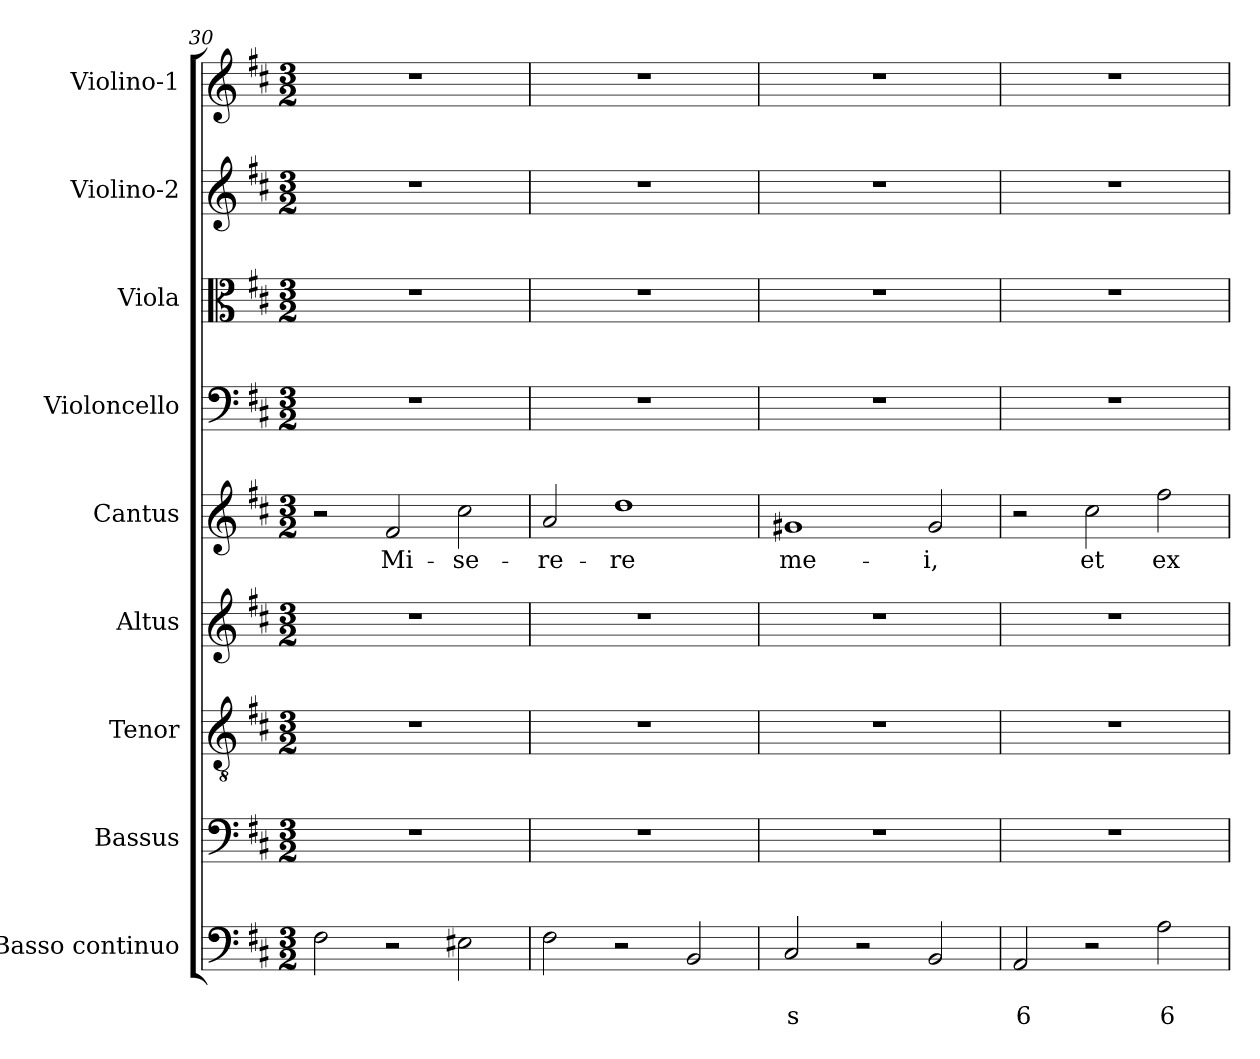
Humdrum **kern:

**kern	**text	**text	**kern	**kern	**kern	**kern	**text	**kern	**kern	**kern	**kern
*part9	*part9	*part9	*part8	*part7	*part6	*part5	*part5	*part4	*part3	*part2	*part1
*staff9	*staff9	*staff9	*staff8	*staff7	*staff6	*staff5	*staff5	*staff4	*staff3	*staff2	*staff1
*I"Basso continuo	*	*	*I"Bassus	*I"Tenor	*I"Altus	*I"Cantus	*	*I"Violoncello	*I"Viola	*I"Violino-2	*I"Violino-1
*I'BC	*	*	*I'B	*I'T	*I'A	*I'C	*	*I'Vc	*I'Va	*I'Vi2	*I'Vi1
!!LO:PB:g=z
*clefF4	*	*	*clefF4	*clefGv2	*clefG2	*clefG2	*	*clefF4	*clefC3	*clefG2	*clefG2
*k[f#c#]	*	*	*k[f#c#]	*k[f#c#]	*k[f#c#]	*k[f#c#]	*	*k[f#c#]	*k[f#c#]	*k[f#c#]	*k[f#c#]
*D:	*	*	*D:	*D:	*D:	*D:	*	*D:	*D:	*D:	*D:
*M3/2	*	*	*M3/2	*M3/2	*M3/2	*M3/2	*	*M3/2	*M3/2	*M3/2	*M3/2
=30	=30	=30	=30	=30	=30	=30	=30	=30	=30	=30	=30
2F#\	.	.	1.r	1.r	1.r	2r	.	1.r	1.r	1.r	1.r
!	!	!	!	!	!	!	!LO:LY:b	!	!	!	!
2r	.	.	.	.	.	2f#/	Mi-	.	.	.	.
!	!	!	!	!	!	!	!LO:LY:b	!	!	!	!
2E#X\	.	.	.	.	.	2cc#\	-se-	.	.	.	.
=31	=31	=31	=31	=31	=31	=31	=31	=31	=31	=31	=31
!	!	!	!	!	!	!	!LO:LY:b	!	!	!	!
2F#\	.	.	1.r	1.r	1.r	2a/	-re-	1.r	1.r	1.r	1.r
!	!	!	!	!	!	!	!LO:LY:b	!	!	!	!
2r	.	.	.	.	.	1dd	-re	.	.	.	.
2BB/	.	.	.	.	.	.	.	.	.	.	.
=32	=32	=32	=32	=32	=32	=32	=32	=32	=32	=32	=32
!	!	!LO:LY:b	!	!	!	!	!LO:LY:b	!	!	!	!
2C#/	.	s	1.r	1.r	1.r	1g#X	me-	1.r	1.r	1.r	1.r
2r	.	.	.	.	.	.	.	.	.	.	.
!	!	!	!	!	!	!	!LO:LY:b	!	!	!	!
2BB/	.	.	.	.	.	2g#/	-i,	.	.	.	.
=33	=33	=33	=33	=33	=33	=33	=33	=33	=33	=33	=33
!	!	!LO:LY:b	!	!	!	!	!	!	!	!	!
2AA/	.	6	1.r	1.r	1.r	2r	.	1.r	1.r	1.r	1.r
!	!	!	!	!	!	!	!LO:LY:b	!	!	!	!
2r	.	.	.	.	.	2cc#\	et	.	.	.	.
!	!	!LO:LY:b	!	!	!	!	!LO:LY:b	!	!	!	!
2A\	.	6	.	.	.	2ff#\	ex-	.	.	.	.
=	=	=	=	=	=	=	=	=	=	=	=
*-	*-	*-	*-	*-	*-	*-	*-	*-	*-	*-	*-
